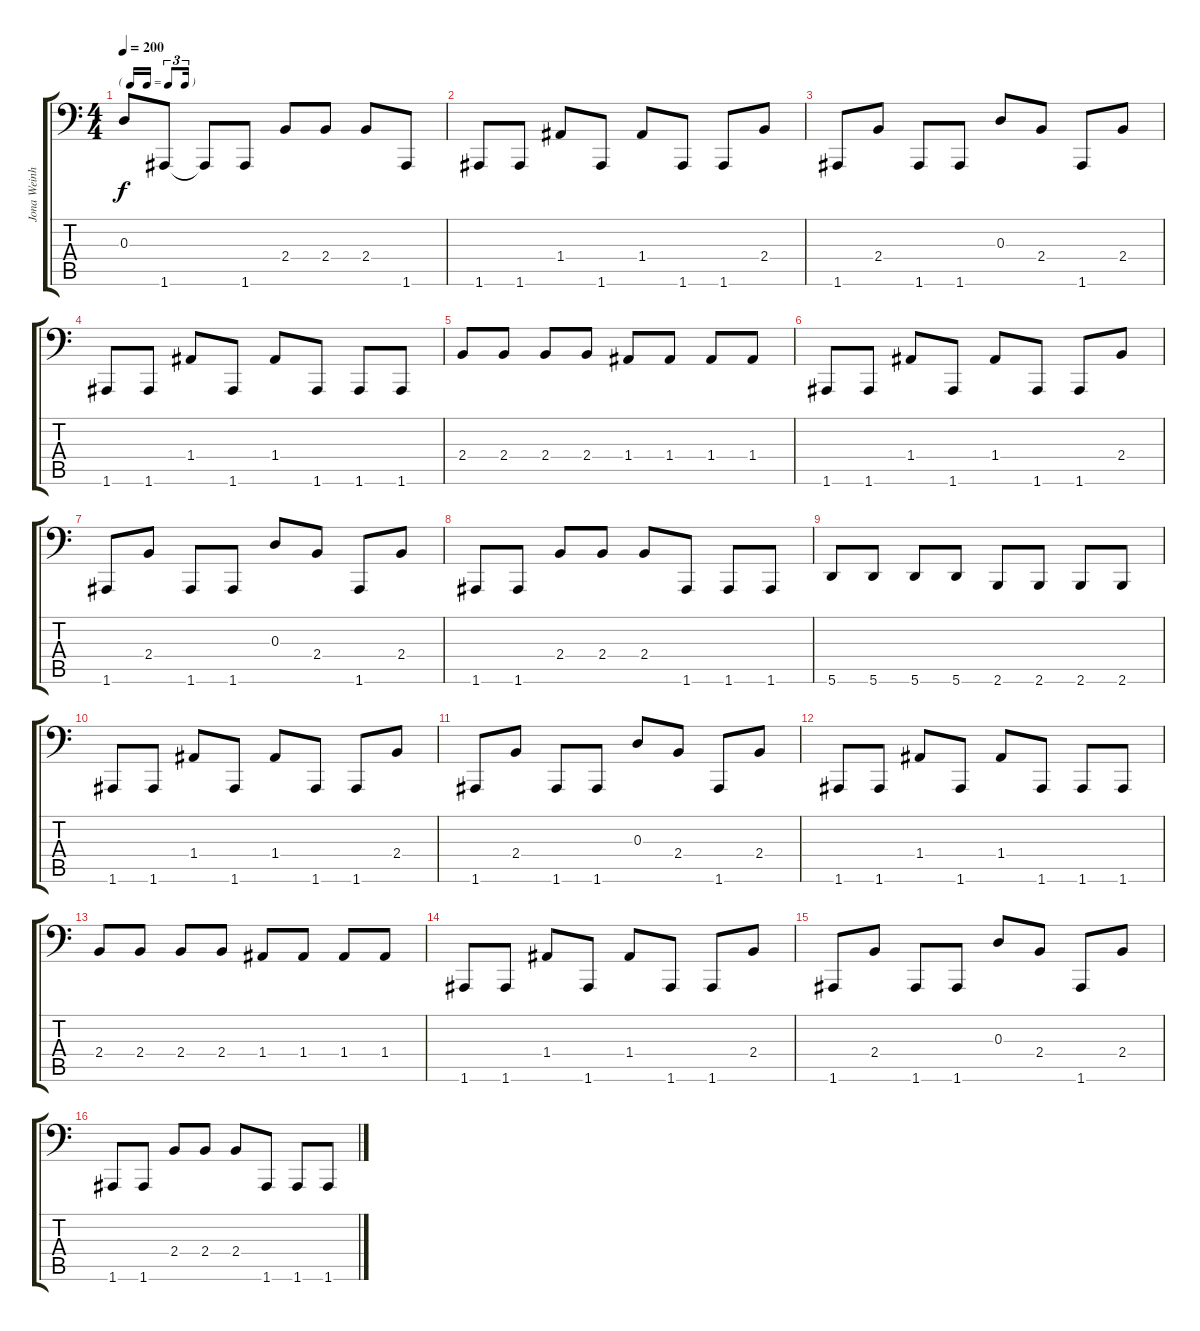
\track ("Jona Weinhofen " "Jona Weinh") {instrument overdrivenguitar}
\staff {score tabs}
\tuning (B2 Gb2 D2 A1 E1 A0) {hide}
\ts (4 4)
\tf triplet16th
\tempo 200
\clef f4
\ks c
0.3.8{dy f} 1.6.8 1.6{t}.8 1.6.8 2.4.8 2.4.8 2.4.8 1.6.8 |
1.6.8 1.6.8 1.4.8 1.6.8 1.4.8 1.6.8 1.6.8 2.4.8 |
1.6.8 2.4.8 1.6.8 1.6.8 0.3.8 2.4.8 1.6.8 2.4.8 |
1.6.8 1.6.8 1.4.8 1.6.8 1.4.8 1.6.8 1.6.8 1.6.8 |
2.4.8 2.4.8 2.4.8 2.4.8 1.4.8 1.4.8 1.4.8 1.4.8 |
1.6.8 1.6.8 1.4.8 1.6.8 1.4.8 1.6.8 1.6.8 2.4.8 |
1.6.8 2.4.8 1.6.8 1.6.8 0.3.8 2.4.8 1.6.8 2.4.8 |
1.6.8 1.6.8 2.4.8 2.4.8 2.4.8 1.6.8 1.6.8 1.6.8 |
5.6.8 5.6.8 5.6.8 5.6.8 2.6.8 2.6.8 2.6.8 2.6.8 |
1.6.8 1.6.8 1.4.8 1.6.8 1.4.8 1.6.8 1.6.8 2.4.8 |
1.6.8 2.4.8 1.6.8 1.6.8 0.3.8 2.4.8 1.6.8 2.4.8 |
1.6.8 1.6.8 1.4.8 1.6.8 1.4.8 1.6.8 1.6.8 1.6.8 |
2.4.8 2.4.8 2.4.8 2.4.8 1.4.8 1.4.8 1.4.8 1.4.8 |
1.6.8 1.6.8 1.4.8 1.6.8 1.4.8 1.6.8 1.6.8 2.4.8 |
1.6.8 2.4.8 1.6.8 1.6.8 0.3.8 2.4.8 1.6.8 2.4.8 |
1.6.8 1.6.8 2.4.8 2.4.8 2.4.8 1.6.8 1.6.8 1.6.8
